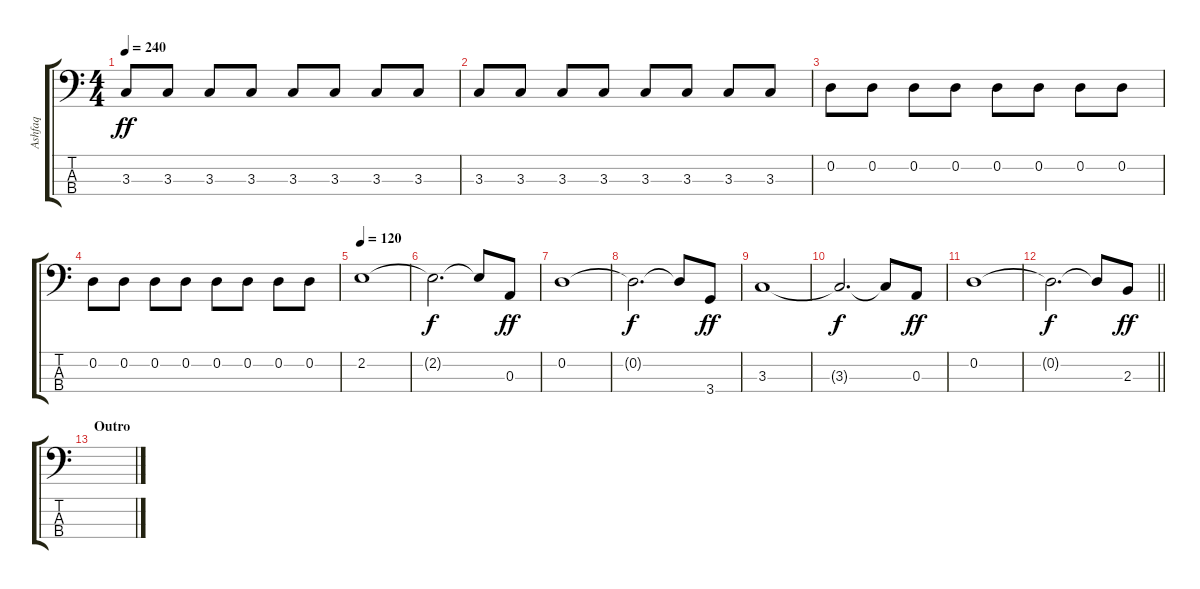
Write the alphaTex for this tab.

\track ("Ashfaq" "Ashfaq") {instrument electricbassfinger}
\staff {score tabs}
\tuning (G2 D2 A1 E1) {hide}
\ts (4 4)
\tempo 240
\clef f4
\ks c
3.3.8{dy ff} 3.3.8 3.3.8 3.3.8 3.3.8 3.3.8 3.3.8 3.3.8 |
3.3.8 3.3.8 3.3.8 3.3.8 3.3.8 3.3.8 3.3.8 3.3.8 |
0.2.8 0.2.8 0.2.8 0.2.8 0.2.8 0.2.8 0.2.8 0.2.8 |
0.2.8 0.2.8 0.2.8 0.2.8 0.2.8 0.2.8 0.2.8 0.2.8 |
\tempo 120
2.2.1 |
2.2{t}.2{d dy f} 2.2{t}.8 0.3.8{dy ff} |
0.2.1 |
0.2{t}.2{d dy f} 0.2{t}.8 3.4.8{dy ff} |
3.3.1 |
3.3{t}.2{d dy f} 3.3{t}.8 0.3.8{dy ff} |
0.2.1 |
\barLineRight lightlight
0.2{t}.2{d dy f} 0.2{t}.8 2.3.8{dy ff} |
\section ("" "Outro")
